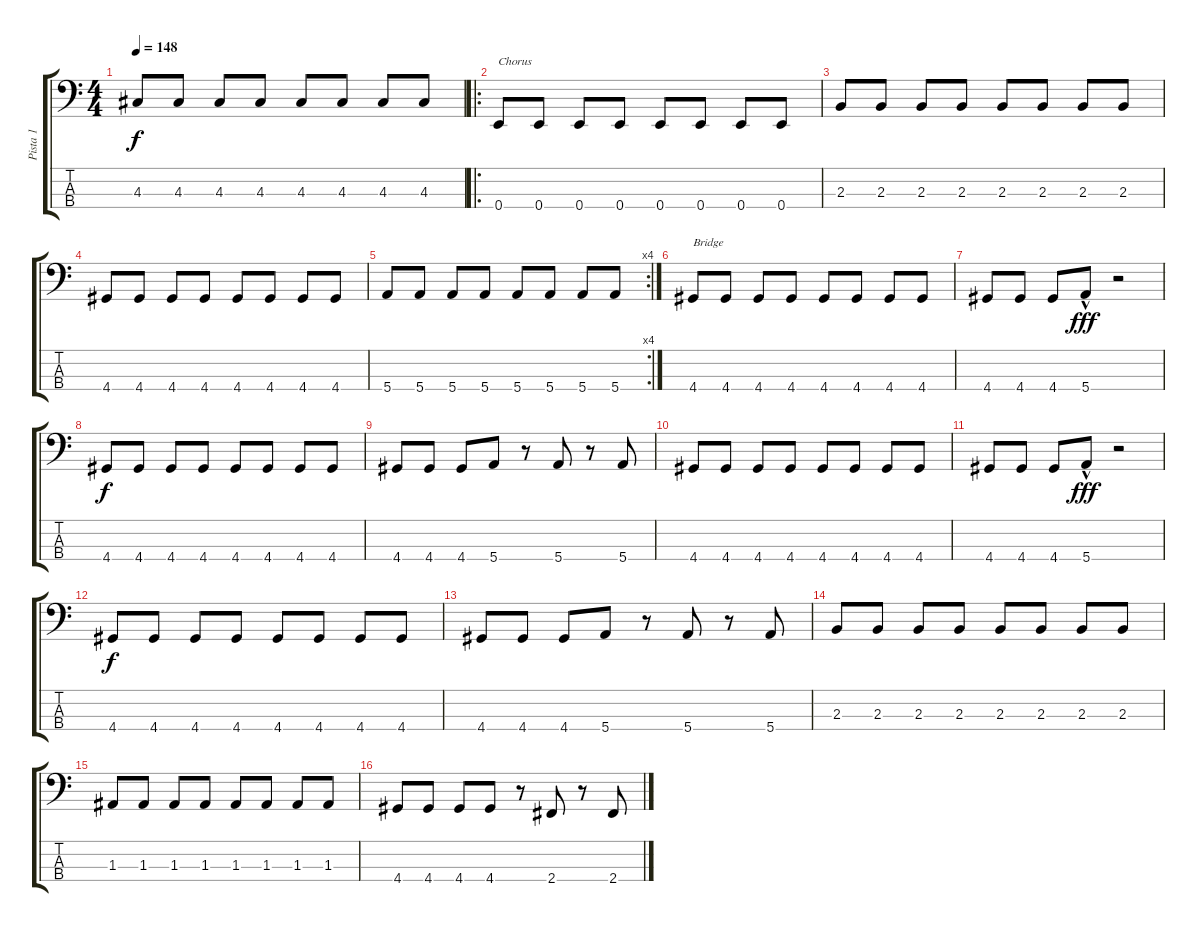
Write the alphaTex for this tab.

\track ("Pista 1" "Pista 1") {instrument electricbassfinger}
\staff {score tabs}
\tuning (G2 D2 A1 E1) {hide}
\ts (4 4)
\tempo 148
\clef f4
\ks c
4.3.8{dy f} 4.3.8 4.3.8 4.3.8 4.3.8 4.3.8 4.3.8 4.3.8 |
\ro
0.4.8{txt "Chorus"} 0.4.8 0.4.8 0.4.8 0.4.8 0.4.8 0.4.8 0.4.8 |
2.3.8 2.3.8 2.3.8 2.3.8 2.3.8 2.3.8 2.3.8 2.3.8 |
4.4.8 4.4.8 4.4.8 4.4.8 4.4.8 4.4.8 4.4.8 4.4.8 |
\rc 4
5.4.8 5.4.8 5.4.8 5.4.8 5.4.8 5.4.8 5.4.8 5.4.8 |
4.4.8{txt "Bridge"} 4.4.8 4.4.8 4.4.8 4.4.8 4.4.8 4.4.8 4.4.8 |
4.4.8 4.4.8 4.4.8 5.4{hac}.8{dy fff} r.2 |
4.4.8{dy f} 4.4.8 4.4.8 4.4.8 4.4.8 4.4.8 4.4.8 4.4.8 |
4.4.8 4.4.8 4.4.8 5.4.8 r.8 5.4.8 r.8 5.4.8 |
4.4.8 4.4.8 4.4.8 4.4.8 4.4.8 4.4.8 4.4.8 4.4.8 |
4.4.8 4.4.8 4.4.8 5.4{hac}.8{dy fff} r.2 |
4.4.8{dy f} 4.4.8 4.4.8 4.4.8 4.4.8 4.4.8 4.4.8 4.4.8 |
4.4.8 4.4.8 4.4.8 5.4.8 r.8 5.4.8 r.8 5.4.8 |
2.3.8 2.3.8 2.3.8 2.3.8 2.3.8 2.3.8 2.3.8 2.3.8 |
1.3.8 1.3.8 1.3.8 1.3.8 1.3.8 1.3.8 1.3.8 1.3.8 |
4.4.8 4.4.8 4.4.8 4.4.8 r.8 2.4.8 r.8 2.4.8
